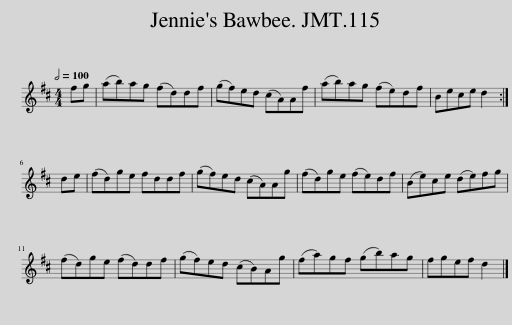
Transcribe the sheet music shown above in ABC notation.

X:1
L:1/8
Q:1/2=100
M:4/4
I:linebreak $
K:D
V:1 treble
V:1
 fg | (ab)ag (fd)df | (gf)ed (cA)Af | (ab)ag (fe)df | Bece d2 :|$ %5
 de | (fd)ge fddf | (gf)ed (cA)Ag | (fd)ge (fe)df | (Be)ce (de)fg |$ %10
 (fd)ge (fd)df | (gf)ed (cB)Ag | (fa)gf (gb)ag | fgef d2 |] %14
